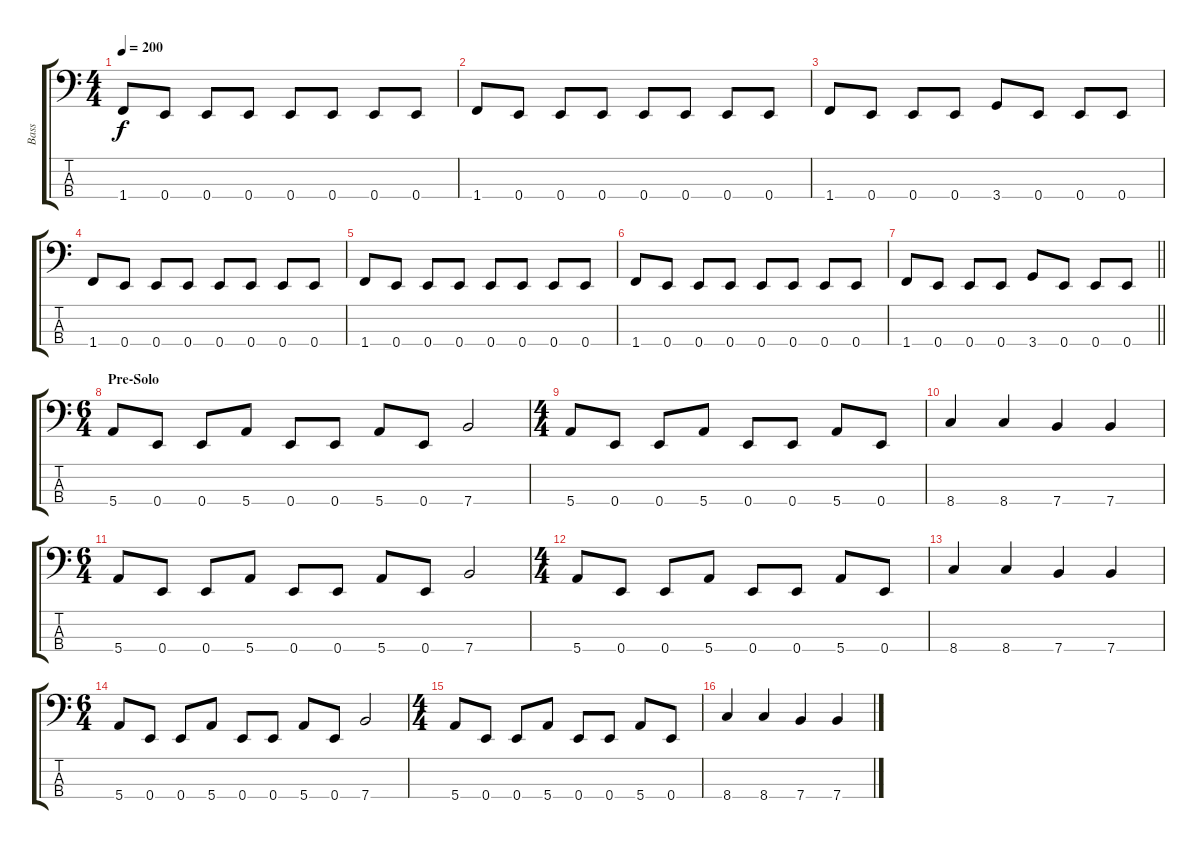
\track ("Bass" "Bass") {instrument electricbassfinger}
\staff {score tabs}
\tuning (G2 D2 A1 E1) {hide}
\ts (4 4)
\tempo 200
\clef f4
\ks c
1.4.8{dy f} 0.4.8 0.4.8 0.4.8 0.4.8 0.4.8 0.4.8 0.4.8 |
1.4.8 0.4.8 0.4.8 0.4.8 0.4.8 0.4.8 0.4.8 0.4.8 |
1.4.8 0.4.8 0.4.8 0.4.8 3.4.8 0.4.8 0.4.8 0.4.8 |
1.4.8 0.4.8 0.4.8 0.4.8 0.4.8 0.4.8 0.4.8 0.4.8 |
1.4.8 0.4.8 0.4.8 0.4.8 0.4.8 0.4.8 0.4.8 0.4.8 |
1.4.8 0.4.8 0.4.8 0.4.8 0.4.8 0.4.8 0.4.8 0.4.8 |
\barLineRight lightlight
1.4.8 0.4.8 0.4.8 0.4.8 3.4.8 0.4.8 0.4.8 0.4.8 |
\ts (6 4)
\section ("" "Pre-Solo")
5.4.8 0.4.8 0.4.8 5.4.8 0.4.8 0.4.8 5.4.8 0.4.8 7.4.2 |
\ts (4 4)
5.4.8 0.4.8 0.4.8 5.4.8 0.4.8 0.4.8 5.4.8 0.4.8 |
8.4.4 8.4.4 7.4.4 7.4.4 |
\ts (6 4)
5.4.8 0.4.8 0.4.8 5.4.8 0.4.8 0.4.8 5.4.8 0.4.8 7.4.2 |
\ts (4 4)
5.4.8 0.4.8 0.4.8 5.4.8 0.4.8 0.4.8 5.4.8 0.4.8 |
8.4.4 8.4.4 7.4.4 7.4.4 |
\ts (6 4)
5.4.8 0.4.8 0.4.8 5.4.8 0.4.8 0.4.8 5.4.8 0.4.8 7.4.2 |
\ts (4 4)
5.4.8 0.4.8 0.4.8 5.4.8 0.4.8 0.4.8 5.4.8 0.4.8 |
8.4.4 8.4.4 7.4.4 7.4.4
